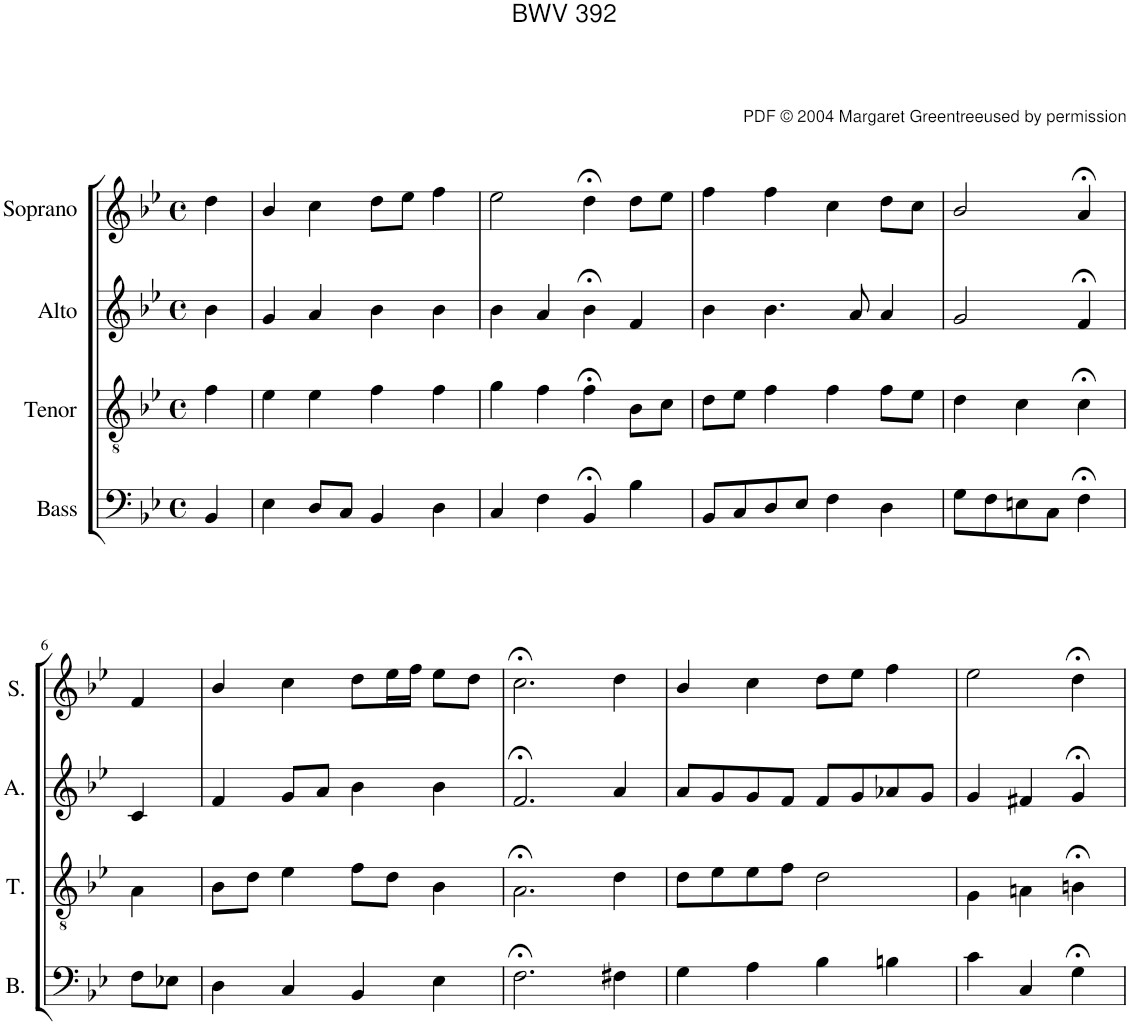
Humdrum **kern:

**kern	**kern	**kern	**kern
*part4	*part3	*part2	*part1
*staff4	*staff3	*staff2	*staff1
*I"Bass	*I"Tenor	*I"Alto	*I"Soprano
*I'B.	*I'T.	*I'A.	*I'S.
*clefF4	*clefGv2	*clefG2	*clefG2
*k[b-e-]	*k[b-e-]	*k[b-e-]	*k[b-e-]
*B-:	*B-:	*B-:	*B-:
*M4/4	*M4/4	*M4/4	*M4/4
*met(c)	*met(c)	*met(c)	*met(c)
=1	=1	=1	=1
4BB-/	4f\	4b-\	4dd\
=2	=2	=2	=2
4E-\	4e-\	4g/	4b-/
8D/L	4e-\	4a/	4cc\
8C/J	.	.	.
4BB-/	4f\	4b-\	8dd\L
.	.	.	8ee-\J
4D\	4f\	4b-\	4ff\
=3	=3	=3	=3
4C/	4g\	4b-\	2ee-\
4F\	4f\	4a/	.
4BB-;</	4f;<\	4b-;<\	4dd;<\
4B-\	8B-\L	4f/	8dd\L
.	8c\J	.	8ee-\J
=4	=4	=4	=4
8BB-/L	8d\L	4b-\	4ff\
8C/	8e-\J	.	.
8D/	4f\	4.b-\	4ff\
8E-/J	.	.	.
4F\	4f\	.	4cc\
.	.	8a/	.
4D\	8f\L	4a/	8dd\L
.	8e-\J	.	8cc\J
=5	=5	=5	=5
8G\L	4d\	2g/	2b-/
8F\	.	.	.
8En\	4c\	.	.
8C\J	.	.	.
4F;<\	4c;<\	4f;</	4a;</
!!LO:LB:g=z
=6	=6	=6	=6
8F\L	4A\	4c/	4f/
8E-X\J	.	.	.
=7	=7	=7	=7
4D\	8B-\L	4f/	4b-/
.	8d\J	.	.
4C/	4e-\	8g/L	4cc\
.	.	8a/J	.
4BB-/	8f\L	4b-\	8dd\L
.	8d\J	.	16ee-\L
.	.	.	16ff\JJ
4E-\	4B-\	4b-\	8ee-\L
.	.	.	8dd\J
=8	=8	=8	=8
2.F;<\	2.A;<\	2.f;</	2.cc;<\
4F#X\	4d\	4a/	4dd\
=9	=9	=9	=9
4G\	8d\L	8a/L	4b-/
.	8e-\	8g/	.
4A\	8e-\	8g/	4cc\
.	8f\J	8f/J	.
4B-\	2d\	8f/L	8dd\L
.	.	8g/	8ee-\J
4Bn\	.	8a-X/	4ff\
.	.	8g/J	.
=10	=10	=10	=10
4c\	4G\	4g/	2ee-\
4C/	4An\	4f#X/	.
4G;<\	4Bn;<\	4g;</	4dd;<\
=	=	=	=
*-	*-	*-	*-
